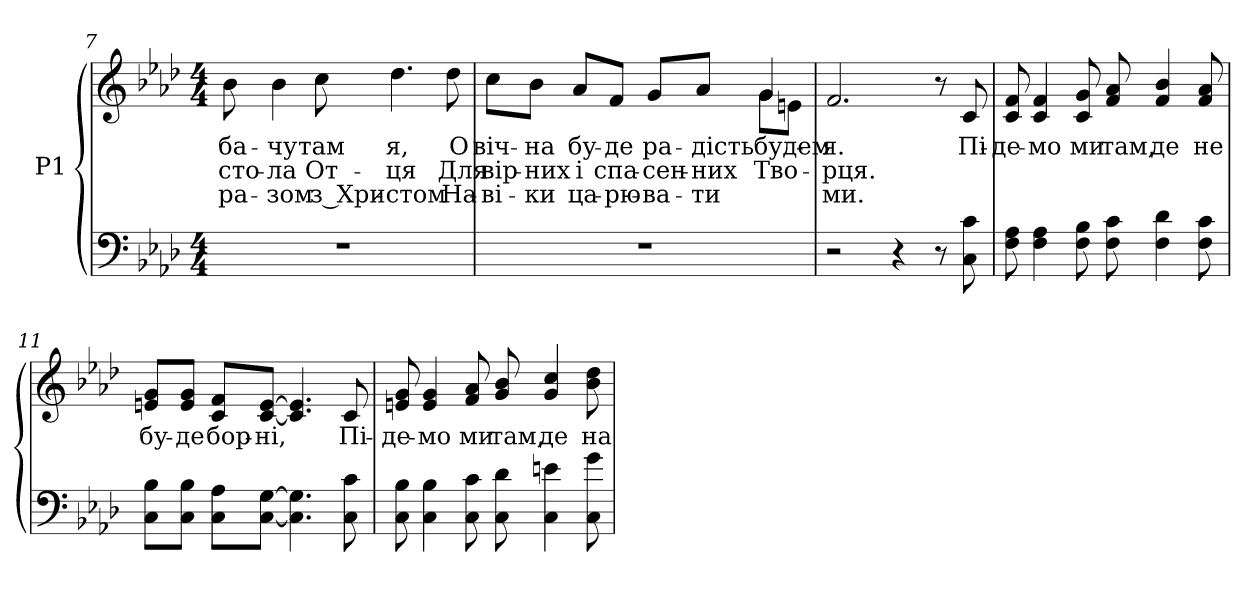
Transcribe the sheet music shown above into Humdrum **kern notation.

**kern	**kern	**text	**text	**text
*part1	*part1	*part1	*part1	*part1
*staff2	*staff1	*staff1	*staff1	*staff1
*I"P1	*	*	*	*
*clefF4	*clefG2	*	*	*
*k[b-e-a-d-]	*k[b-e-a-d-]	*	*	*
*A-:	*A-:	*	*	*
*M4/4	*M4/4	*	*	*
=7	=7	=7	=7	=7
!	!	!LO:LY:b:color=#000000	!LO:LY:b:color=#000000	!LO:LY:b:color=#000000
1r	8b-i\	-ба-	-сто-	ра-
!	!	!LO:LY:b:color=#000000	!LO:LY:b:color=#000000	!LO:LY:b:color=#000000
.	4b-i\	-чу	-ла	-зом
!	!	!LO:LY:b:color=#000000	!LO:LY:b:color=#000000	!LO:LY:b:color=#000000
.	8cci\	там	От-	з Хри-
!	!	!LO:LY:b:color=#000000	!LO:LY:b:color=#000000	!LO:LY:b:color=#000000
.	4.dd-i\	я,	-ця	-стом
!	!	!LO:LY:b:color=#000000	!LO:LY:b:color=#000000	!LO:LY:b:color=#000000
.	8dd-i\	О	Для	На-
!!LO:LB:g=z
=8	=8	=8	=8	=8
!	!	!LO:LY:b:color=#000000	!LO:LY:b:color=#000000	!LO:LY:b:color=#000000
*	*^	*	*	*
1r	8cci\L	2.ryy	вiч-	вiр-	-вi-
!	!	!	!LO:LY:b:color=#000000	!LO:LY:b:color=#000000	!LO:LY:b:color=#000000
.	8b-i\J	.	-на	-них	-ки
!	!	!	!LO:LY:b:color=#000000	!LO:LY:b:color=#000000	!LO:LY:b:color=#000000
.	8a-i/L	.	бу-	i	ца-
!	!	!	!LO:LY:b:color=#000000	!LO:LY:b:color=#000000	!LO:LY:b:color=#000000
.	8fi/J	.	-де	спа-	-рю-
!	!	!	!LO:LY:b:color=#000000	!LO:LY:b:color=#000000	!LO:LY:b:color=#000000
.	8gi/L	.	ра-	-сен-	-ва-
!	!	!	!LO:LY:b:color=#000000	!LO:LY:b:color=#000000	!LO:LY:b:color=#000000
.	8a-i/J	.	-дiсть	-них	-ти
!	!	!	!LO:LY:b:color=#000000	!LO:LY:b:color=#000000	!
!	!	!	!LO:LY:b:color=#000000	!	!
.	4gi/	8gi\L	бу-	Тво-	.
!	!	!	!LO:LY:b:color=#000000	!	!
.	.	8eni\J	-дем	.	.
*	*v	*v	*	*	*
=9	=9	=9	=9	=9
*	*^	*	*	*
!	!	!	!LO:LY:b:color=#000000	!LO:LY:b:color=#000000	!LO:LY:b:color=#000000
*	*v	*v	*	*	*
2r	2.fi/	-я.	-рця.	ми.
4r	.	.	.	.
8r	8r	.	.	.
!	!	!LO:LY:b:color=#000000	!	!
8Ci\ 8ci	8ci/	Пi-	.	.
=10	=10	=10	=10	=10
!	!	!LO:LY:b:color=#000000	!	!
8Fi\ 8A-i	8ci/ 8fi	-де-	.	.
!	!	!LO:LY:b:color=#000000	!	!
4Fi\ 4A-i	4ci/ 4fi	-мо	.	.
!	!	!LO:LY:b:color=#000000	!	!
8Fi\ 8B-i	8ci/ 8gi	ми	.	.
!	!	!LO:LY:b:color=#000000	!	!
8Fi\ 8ci	8fi/ 8a-i	там,	.	.
!	!	!LO:LY:b:color=#000000	!	!
4Fi\ 4d-i	4fi/ 4b-i	де	.	.
!	!	!LO:LY:b:color=#000000	!	!
8Fi\ 8ci	8fi/ 8a-i	не	.	.
=11	=11	=11	=11	=11
!	!	!LO:LY:b:color=#000000	!	!
8Ci\ 8B-i\L	8eni/ 8gi/L	бу-	.	.
!	!	!LO:LY:b:color=#000000	!	!
8Ci\ 8B-i\J	8ei/ 8gi/J	-де	.	.
!	!	!LO:LY:b:color=#000000	!	!
8Ci\ 8A-i\L	8ci/ 8fi/L	бор-	.	.
!	!	!LO:LY:b:color=#000000	!	!
[<8Ci\ [>8Gi\J	[<8ci/ [>8ei/J	-нi,	.	.
4.Ci\] 4.Gi]	4.ci/] 4.ei]	.	.	.
!	!	!LO:LY:b:color=#000000	!	!
8Ci\ 8ci	8ci/	Пi-	.	.
!!LO:LB:g=z
=12	=12	=12	=12	=12
!	!	!LO:LY:b:color=#000000	!	!
8Ci\ 8B-i	8eni/ 8gi	-де-	.	.
!	!	!LO:LY:b:color=#000000	!	!
4Ci\ 4B-i	4ei/ 4gi	-мо	.	.
!	!	!LO:LY:b:color=#000000	!	!
8Ci\ 8ci	8fi/ 8a-i	ми	.	.
!	!	!LO:LY:b:color=#000000	!	!
8Ci\ 8d-i	8gi/ 8b-i	там,	.	.
!	!	!LO:LY:b:color=#000000	!	!
4Ci\ 4eni	4gi/ 4cci	де	.	.
!	!	!LO:LY:b:color=#000000	!	!
8Ci\ 8gi	8b-i\ 8dd-i	на-	.	.
=	=	=	=	=
*-	*-	*-	*-	*-
